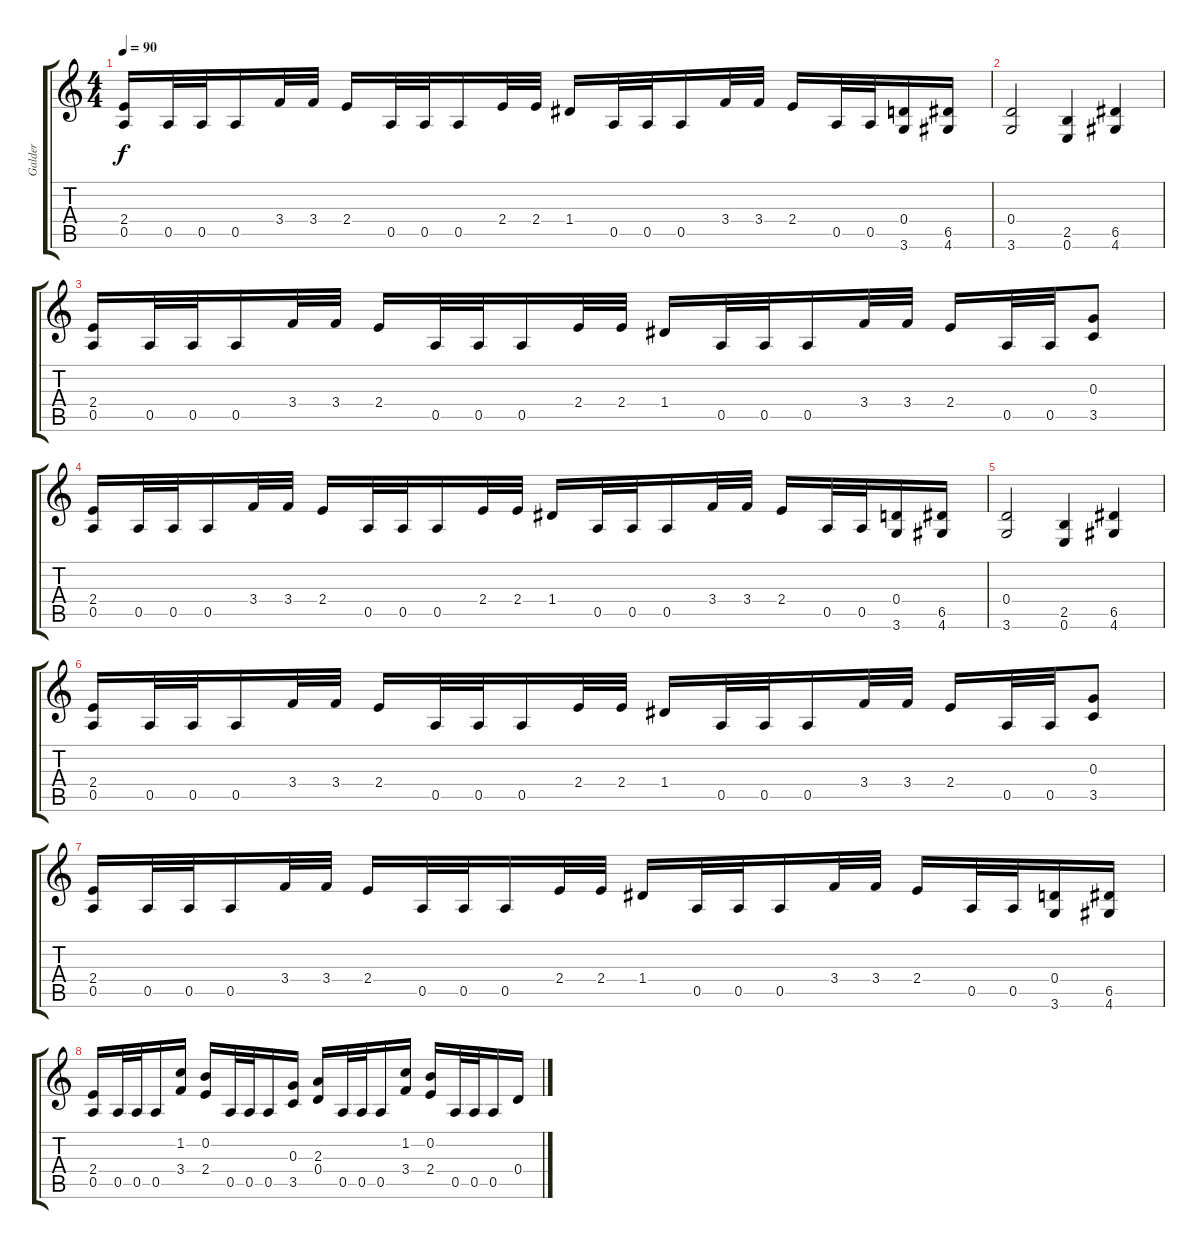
\track ("Galder" "Galder") {instrument distortionguitar}
\staff {score tabs}
\tuning (E4 B3 G3 D3 A2 E2) {hide}
\ts (4 4)
\tempo 90
\clef g2
\ks c
(2.4 0.5).16{dy f} 0.5.32 0.5.32 0.5.16 3.4.32 3.4.32 2.4.16 0.5.32 0.5.32 0.5.16 2.4.32 2.4.32 1.4.16 0.5.32 0.5.32 0.5.16 3.4.32 3.4.32 2.4.16 0.5.32 0.5.32 (0.4 3.6).16 (6.5 4.6).16 |
(0.4 3.6).2 (2.5 0.6).4 (6.5 4.6).4 |
(2.4 0.5).16 0.5.32 0.5.32 0.5.16 3.4.32 3.4.32 2.4.16 0.5.32 0.5.32 0.5.16 2.4.32 2.4.32 1.4.16 0.5.32 0.5.32 0.5.16 3.4.32 3.4.32 2.4.16 0.5.32 0.5.32 (0.3 3.5).8 |
(2.4 0.5).16 0.5.32 0.5.32 0.5.16 3.4.32 3.4.32 2.4.16 0.5.32 0.5.32 0.5.16 2.4.32 2.4.32 1.4.16 0.5.32 0.5.32 0.5.16 3.4.32 3.4.32 2.4.16 0.5.32 0.5.32 (0.4 3.6).16 (6.5 4.6).16 |
(0.4 3.6).2 (2.5 0.6).4 (6.5 4.6).4 |
(2.4 0.5).16 0.5.32 0.5.32 0.5.16 3.4.32 3.4.32 2.4.16 0.5.32 0.5.32 0.5.16 2.4.32 2.4.32 1.4.16 0.5.32 0.5.32 0.5.16 3.4.32 3.4.32 2.4.16 0.5.32 0.5.32 (0.3 3.5).8 |
(2.4 0.5).16 0.5.32 0.5.32 0.5.16 3.4.32 3.4.32 2.4.16 0.5.32 0.5.32 0.5.16 2.4.32 2.4.32 1.4.16 0.5.32 0.5.32 0.5.16 3.4.32 3.4.32 2.4.16 0.5.32 0.5.32 (0.4 3.6).16 (6.5 4.6).16 |
(2.4 0.5).16 0.5.32 0.5.32 0.5.16 (1.2 3.4).16 (0.2 2.4).16 0.5.32 0.5.32 0.5.16 (0.3 3.5).16 (2.3 0.4).16 0.5.32 0.5.32 0.5.16 (1.2 3.4).16 (0.2 2.4).16 0.5.32 0.5.32 0.5.16 0.4.16
